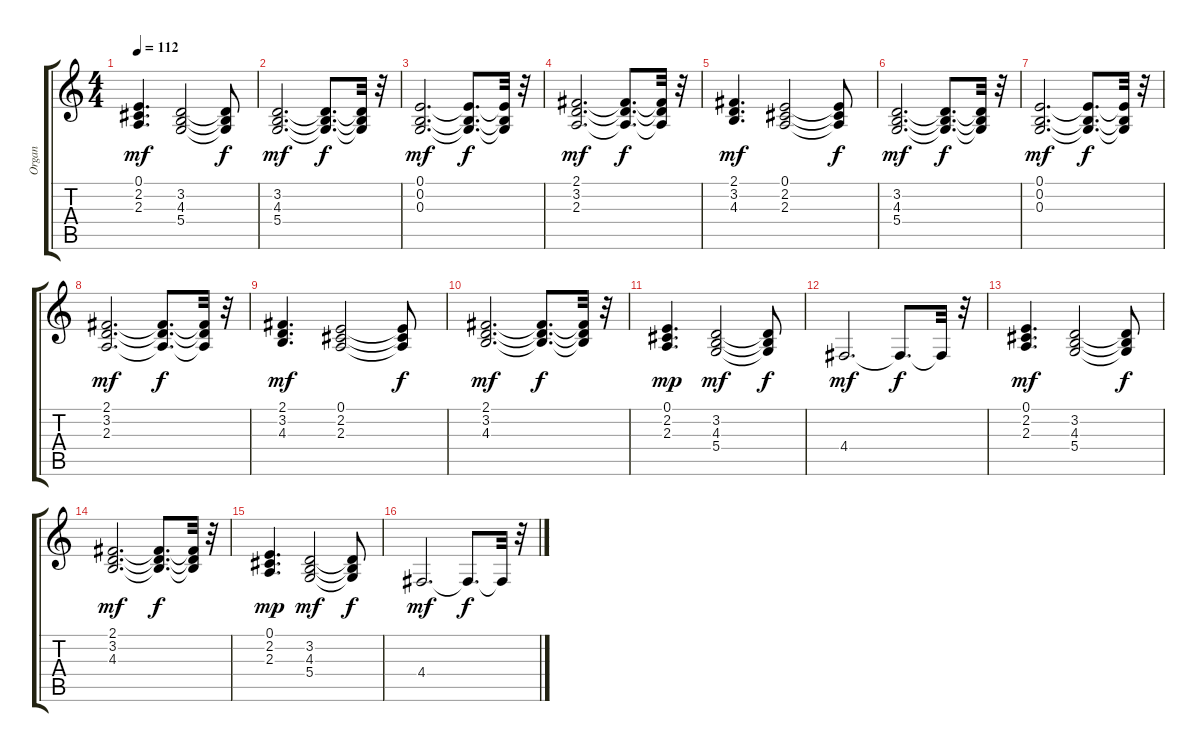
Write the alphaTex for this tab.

\track ("Organ" "Organ") {instrument drawbarorgan}
\staff {score tabs}
\tuning (E4 B3 G3 D3 A2 E2) {hide}
\ts (4 4)
\tempo 112
\clef g2
\ks c
(0.1 2.2 2.3).4{d dy mf} (3.2 4.3 5.4).2 (3.2{t} 4.3{t} 5.4{t}).8{dy f} |
(3.2 4.3 5.4).2{d dy mf} (3.2{t} 4.3{t} 5.4{t}).8{d dy f} (3.2{t} 4.3{t} 5.4{t}).32 r.32 |
(0.1 0.2 0.3).2{d dy mf} (0.1{t} 0.2{t} 0.3{t}).8{d dy f} (0.1{t} 0.2{t} 0.3{t}).32 r.32 |
(2.1 3.2 2.3).2{d dy mf} (2.1{t} 3.2{t} 2.3{t}).8{d dy f} (2.1{t} 3.2{t} 2.3{t}).32 r.32 |
(2.1 3.2 4.3).4{d dy mf} (0.1 2.2 2.3).2 (0.1{t} 2.2{t} 2.3{t}).8{dy f} |
(3.2 4.3 5.4).2{d dy mf} (3.2{t} 4.3{t} 5.4{t}).8{d dy f} (3.2{t} 4.3{t} 5.4{t}).32 r.32 |
(0.1 0.2 0.3).2{d dy mf} (0.1{t} 0.2{t} 0.3{t}).8{d dy f} (0.1{t} 0.2{t} 0.3{t}).32 r.32 |
(2.1 3.2 2.3).2{d dy mf} (2.1{t} 3.2{t} 2.3{t}).8{d dy f} (2.1{t} 3.2{t} 2.3{t}).32 r.32 |
(2.1 3.2 4.3).4{d dy mf} (0.1 2.2 2.3).2 (0.1{t} 2.2{t} 2.3{t}).8{dy f} |
(2.1 3.2 4.3).2{d dy mf} (2.1{t} 3.2{t} 4.3{t}).8{d dy f} (2.1{t} 3.2{t} 4.3{t}).32 r.32 |
(0.1 2.2 2.3).4{d dy mp} (3.2 4.3 5.4).2{dy mf} (3.2{t} 4.3{t} 5.4{t}).8{dy f} |
4.4.2{d dy mf} 4.4{t}.8{d dy f} 4.4{t}.32 r.32 |
(0.1 2.2 2.3).4{d dy mf} (3.2 4.3 5.4).2 (3.2{t} 4.3{t} 5.4{t}).8{dy f} |
(2.1 3.2 4.3).2{d dy mf} (2.1{t} 3.2{t} 4.3{t}).8{d dy f} (2.1{t} 3.2{t} 4.3{t}).32 r.32 |
(0.1 2.2 2.3).4{d dy mp} (3.2 4.3 5.4).2{dy mf} (3.2{t} 4.3{t} 5.4{t}).8{dy f} |
4.4.2{d dy mf} 4.4{t}.8{d dy f} 4.4{t}.32 r.32
